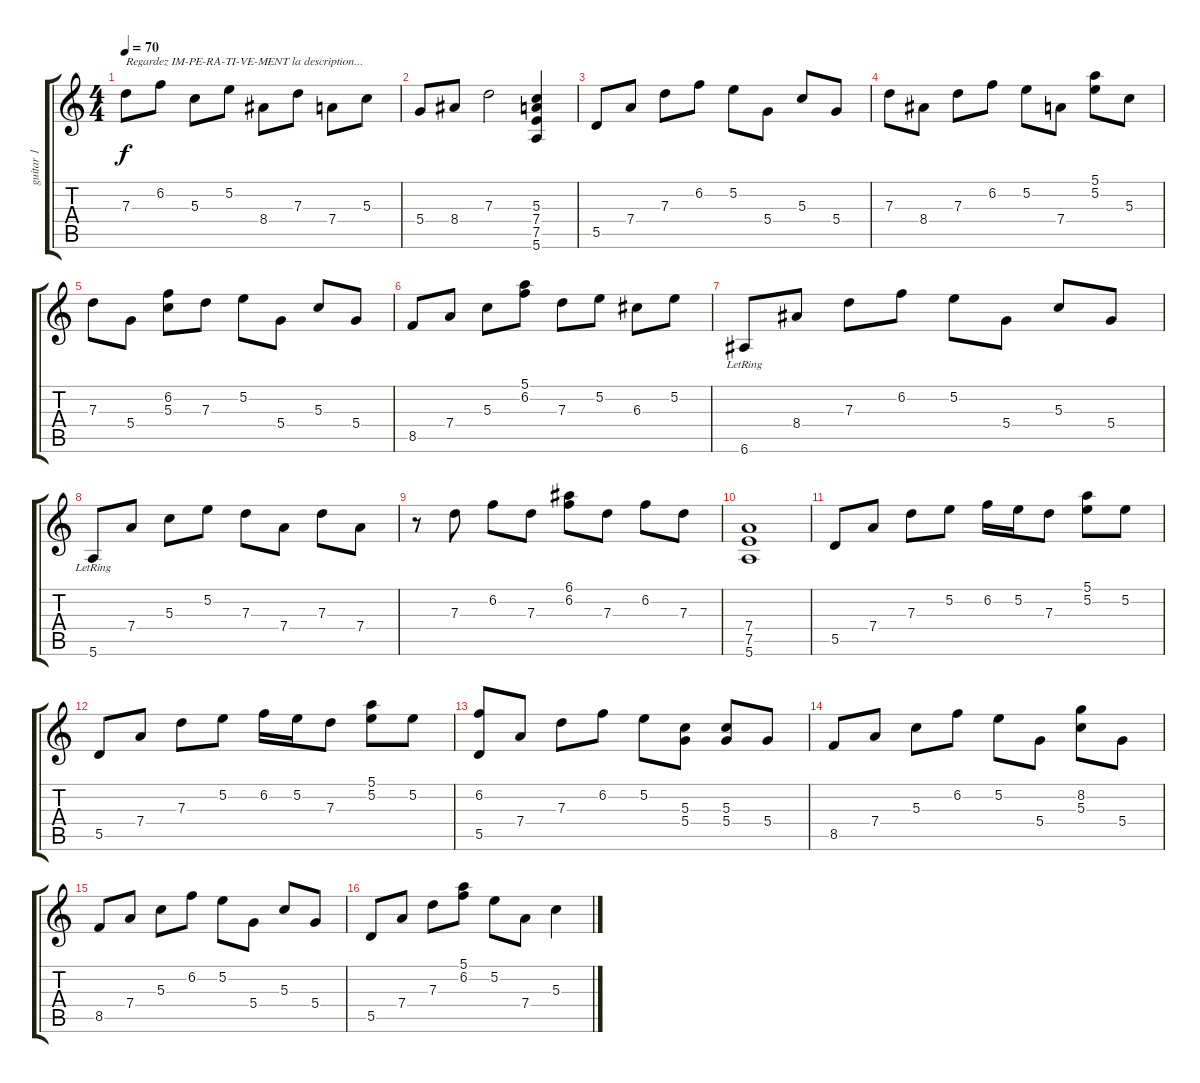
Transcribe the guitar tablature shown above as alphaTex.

\track ("guitar 1" "guitar 1") {instrument acousticguitarnylon}
\staff {score tabs}
\tuning (E4 B3 G3 D3 A2 E2) {hide}
\ts (4 4)
\tempo 70
\clef g2
\ks c
7.3.8{txt "Regardez IM-PE-RA-TI-VE-MENT la description..." dy f instrument acousticguitarnylon} 6.2.8 5.3.8 5.2.8 8.4.8 7.3.8 7.4.8 5.3.8 |
5.4.8 8.4.8 7.3.2 (5.3 7.4 7.5 5.6).4 |
5.5.8 7.4.8 7.3.8 6.2.8 5.2.8 5.4.8 5.3.8 5.4.8 |
7.3.8 8.4.8 7.3.8 6.2.8 5.2.8 7.4.8 (5.1 5.2).8 5.3.8 |
7.3.8 5.4.8 (6.2 5.3).8 7.3.8 5.2.8 5.4.8 5.3.8 5.4.8 |
8.5.8 7.4.8 5.3.8 (5.1 6.2).8 7.3.8 5.2.8 6.3.8 5.2.8 |
6.6{lr}.8 8.4.8 7.3.8 6.2.8 5.2.8 5.4.8 5.3.8 5.4.8 |
5.6{lr}.8 7.4.8 5.3.8 5.2.8 7.3.8 7.4.8 7.3.8 7.4.8 |
r.8 7.3.8 6.2.8 7.3.8 (6.1 6.2).8 7.3.8 6.2.8 7.3.8 |
(7.4 7.5 5.6).1 |
5.5.8 7.4.8 7.3.8 5.2.8 6.2.16 5.2.16 7.3.8 (5.1 5.2).8 5.2.8 |
5.5.8 7.4.8 7.3.8 5.2.8 6.2.16 5.2.16 7.3.8 (5.1 5.2).8 5.2.8 |
(6.2 5.5).8 7.4.8 7.3.8 6.2.8 5.2.8 (5.3 5.4).8 (5.3 5.4).8 5.4.8 |
8.5.8 7.4.8 5.3.8 6.2.8 5.2.8 5.4.8 (8.2 5.3).8 5.4.8 |
8.5.8 7.4.8 5.3.8 6.2.8 5.2.8 5.4.8 5.3.8 5.4.8 |
5.5.8 7.4.8 7.3.8 (5.1 6.2).8 5.2.8 7.4.8 5.3.4
